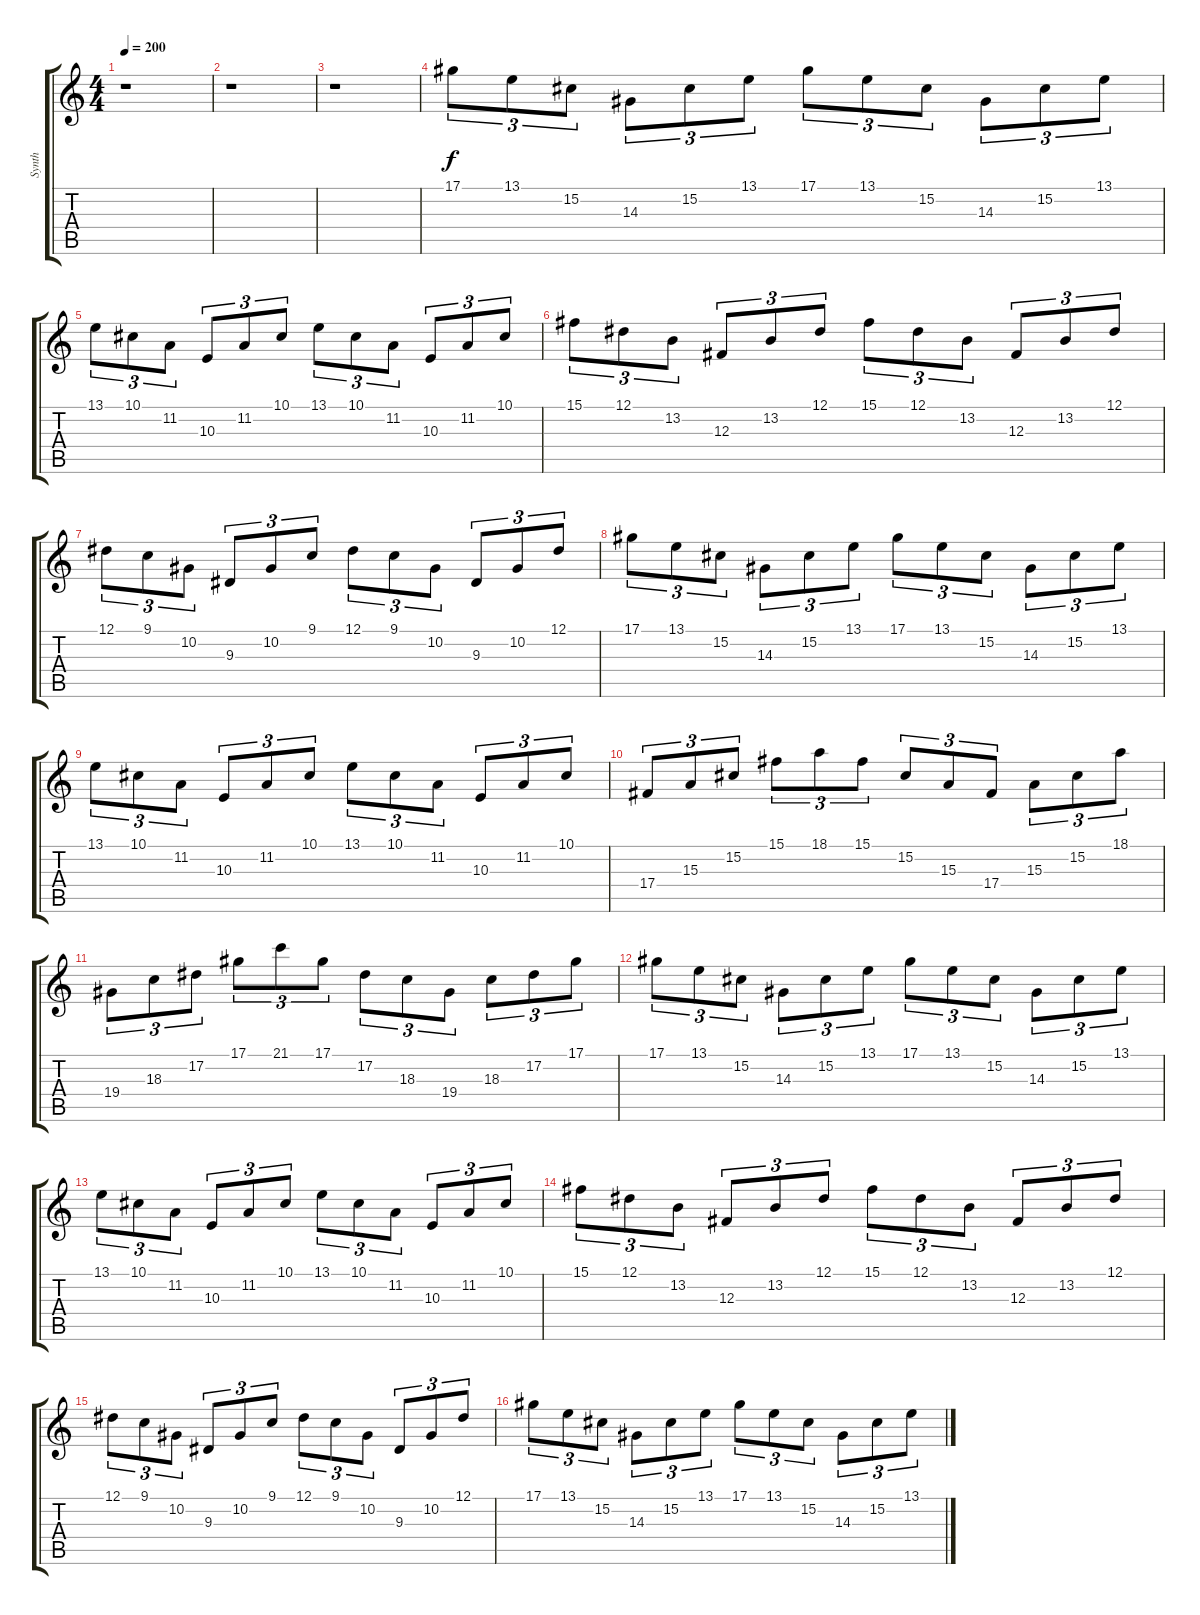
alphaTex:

\track ("Synth" "Synth") {instrument lead1square}
\staff {score tabs}
\tuning (Eb4 Bb3 Gb3 Db3 Ab2 Eb2) {hide}
\ts (4 4)
\tempo 200
\clef g2
\ks c
r.1{dy f} |
r.1 |
r.1 |
17.1.8{tu (3 2) volume 14 instrument harpsichord} 13.1.8{tu (3 2)} 15.2.8{tu (3 2)} 14.3.8{tu (3 2)} 15.2.8{tu (3 2)} 13.1.8{tu (3 2)} 17.1.8{tu (3 2)} 13.1.8{tu (3 2)} 15.2.8{tu (3 2)} 14.3.8{tu (3 2)} 15.2.8{tu (3 2)} 13.1.8{tu (3 2)} |
13.1.8{tu (3 2)} 10.1.8{tu (3 2)} 11.2.8{tu (3 2)} 10.3.8{tu (3 2)} 11.2.8{tu (3 2)} 10.1.8{tu (3 2)} 13.1.8{tu (3 2)} 10.1.8{tu (3 2)} 11.2.8{tu (3 2)} 10.3.8{tu (3 2)} 11.2.8{tu (3 2)} 10.1.8{tu (3 2)} |
15.1.8{tu (3 2)} 12.1.8{tu (3 2)} 13.2.8{tu (3 2)} 12.3.8{tu (3 2)} 13.2.8{tu (3 2)} 12.1.8{tu (3 2)} 15.1.8{tu (3 2)} 12.1.8{tu (3 2)} 13.2.8{tu (3 2)} 12.3.8{tu (3 2)} 13.2.8{tu (3 2)} 12.1.8{tu (3 2)} |
12.1.8{tu (3 2)} 9.1.8{tu (3 2)} 10.2.8{tu (3 2)} 9.3.8{tu (3 2)} 10.2.8{tu (3 2)} 9.1.8{tu (3 2)} 12.1.8{tu (3 2)} 9.1.8{tu (3 2)} 10.2.8{tu (3 2)} 9.3.8{tu (3 2)} 10.2.8{tu (3 2)} 12.1.8{tu (3 2)} |
17.1.8{tu (3 2)} 13.1.8{tu (3 2)} 15.2.8{tu (3 2)} 14.3.8{tu (3 2)} 15.2.8{tu (3 2)} 13.1.8{tu (3 2)} 17.1.8{tu (3 2)} 13.1.8{tu (3 2)} 15.2.8{tu (3 2)} 14.3.8{tu (3 2)} 15.2.8{tu (3 2)} 13.1.8{tu (3 2)} |
13.1.8{tu (3 2)} 10.1.8{tu (3 2)} 11.2.8{tu (3 2)} 10.3.8{tu (3 2)} 11.2.8{tu (3 2)} 10.1.8{tu (3 2)} 13.1.8{tu (3 2)} 10.1.8{tu (3 2)} 11.2.8{tu (3 2)} 10.3.8{tu (3 2)} 11.2.8{tu (3 2)} 10.1.8{tu (3 2)} |
17.4.8{tu (3 2)} 15.3.8{tu (3 2)} 15.2.8{tu (3 2)} 15.1.8{tu (3 2)} 18.1.8{tu (3 2)} 15.1.8{tu (3 2)} 15.2.8{tu (3 2)} 15.3.8{tu (3 2)} 17.4.8{tu (3 2)} 15.3.8{tu (3 2)} 15.2.8{tu (3 2)} 18.1.8{tu (3 2)} |
19.4.8{tu (3 2)} 18.3.8{tu (3 2)} 17.2.8{tu (3 2)} 17.1.8{tu (3 2)} 21.1.8{tu (3 2)} 17.1.8{tu (3 2)} 17.2.8{tu (3 2)} 18.3.8{tu (3 2)} 19.4.8{tu (3 2)} 18.3.8{tu (3 2)} 17.2.8{tu (3 2)} 17.1.8{tu (3 2)} |
17.1.8{tu (3 2) instrument harpsichord} 13.1.8{tu (3 2)} 15.2.8{tu (3 2)} 14.3.8{tu (3 2)} 15.2.8{tu (3 2)} 13.1.8{tu (3 2)} 17.1.8{tu (3 2)} 13.1.8{tu (3 2)} 15.2.8{tu (3 2)} 14.3.8{tu (3 2)} 15.2.8{tu (3 2)} 13.1.8{tu (3 2)} |
13.1.8{tu (3 2)} 10.1.8{tu (3 2)} 11.2.8{tu (3 2)} 10.3.8{tu (3 2)} 11.2.8{tu (3 2)} 10.1.8{tu (3 2)} 13.1.8{tu (3 2)} 10.1.8{tu (3 2)} 11.2.8{tu (3 2)} 10.3.8{tu (3 2)} 11.2.8{tu (3 2)} 10.1.8{tu (3 2)} |
15.1.8{tu (3 2)} 12.1.8{tu (3 2)} 13.2.8{tu (3 2)} 12.3.8{tu (3 2)} 13.2.8{tu (3 2)} 12.1.8{tu (3 2)} 15.1.8{tu (3 2)} 12.1.8{tu (3 2)} 13.2.8{tu (3 2)} 12.3.8{tu (3 2)} 13.2.8{tu (3 2)} 12.1.8{tu (3 2)} |
12.1.8{tu (3 2)} 9.1.8{tu (3 2)} 10.2.8{tu (3 2)} 9.3.8{tu (3 2)} 10.2.8{tu (3 2)} 9.1.8{tu (3 2)} 12.1.8{tu (3 2)} 9.1.8{tu (3 2)} 10.2.8{tu (3 2)} 9.3.8{tu (3 2)} 10.2.8{tu (3 2)} 12.1.8{tu (3 2)} |
17.1.8{tu (3 2)} 13.1.8{tu (3 2)} 15.2.8{tu (3 2)} 14.3.8{tu (3 2)} 15.2.8{tu (3 2)} 13.1.8{tu (3 2)} 17.1.8{tu (3 2)} 13.1.8{tu (3 2)} 15.2.8{tu (3 2)} 14.3.8{tu (3 2)} 15.2.8{tu (3 2)} 13.1.8{tu (3 2)}
